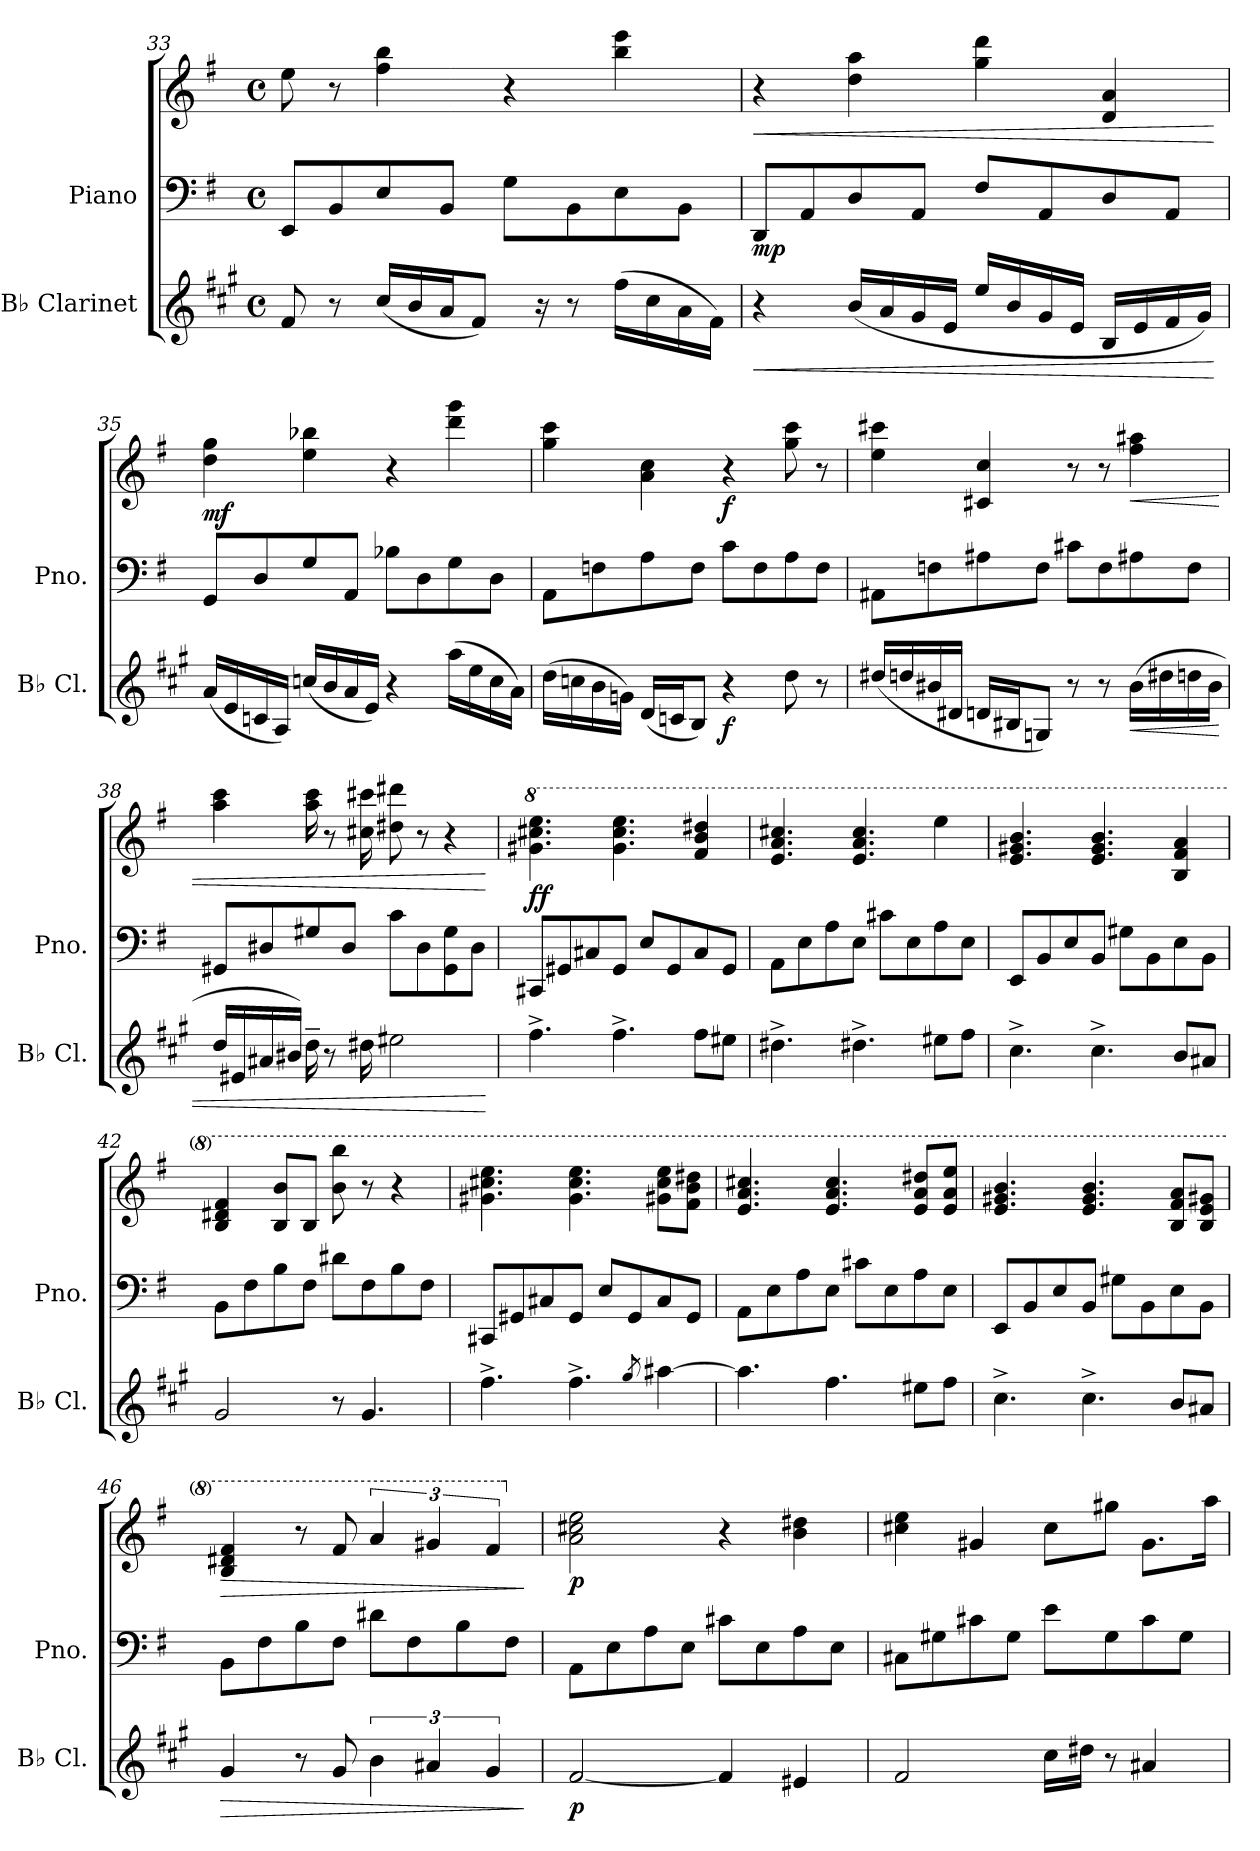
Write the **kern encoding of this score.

**kern	**dynam	**kern	**kern	**dynam
*part2	*part2	*part1	*part1	*part1
*staff3	*staff3	*staff2	*staff1	*staff1/2
*I"B♭ Clarinet	*	*I"Piano	*	*
*I'B♭ Cl.	*	*I'Pno.	*	*
*clefG2	*	*clefF4	*clefG2	*
*ITrd1c2	*	*	*	*
*k[f#]	*	*k[f#]	*k[f#]	*
*M4/4	*	*M4/4	*M4/4	*
*met(c)	*	*met(c)	*met(c)	*
=33	=33	=33	=33	=33
8e/	.	8EE/L	8ee\	.
8r	.	8BB/	8r	.
(16b/LL	.	8E/	4ff#\ 4bb\	.
16a/	.	.	.	.
16g/J	.	8BB/J	.	.
8e/J)	.	.	.	.
.	.	8G\L	4r	.
16r	.	.	.	.
8r	.	8BB\	.	.
(16ee\LL	.	8E\	4bb\ 4eee\	.
16b\	.	.	.	.
16g\	.	8BB\J	.	.
16e\JJ)	.	.	.	.
!!LO:LB:g=z
=34	=34	=34	=34	=34
!	!LO:HP:b	!	!	!LO:HP:b
!	!	!	!	!LO:DY:n=1:b=2
4r	<	8DD/L	4r	< mp
.	.	8AA/	.	.
(16a/LL	.	8D/	4dd\ 4aa\	.
16g/	.	.	.	.
16f#/	.	8AA/J	.	.
16d/JJ	.	.	.	.
16dd/LL	.	8F#/L	4gg\ 4ddd\	.
16a/	.	.	.	.
16f#/	.	8AA/	.	.
16d/JJ	.	.	.	.
16A/LL	.	8D/	4d/ 4a/	.
16d/	.	.	.	.
16e/	.	8AA/J	.	.
16f#/JJ)	.	.	.	.
.	[	.	.	[
=35	=35	=35	=35	=35
!	!	!	!	!LO:DY:a=2
(16g/LL	.	8GG/L	4dd\ 4gg\	mf
16d/	.	.	.	.
16B-X/	.	8D/	.	.
16G/JJ)	.	.	.	.
(16b-X/LL	.	8G/	4ee\ 4bb-X\	.
16a/	.	.	.	.
16g/	.	8AA/J	.	.
16d/JJ)	.	.	.	.
4r	.	8B-X\L	4r	.
.	.	8D\	.	.
(16gg\LL	.	8G\	4ddd\ 4ggg\	.
16dd\	.	.	.	.
16b-\	.	8D\J	.	.
16g\JJ)	.	.	.	.
!!LO:LB:g=z
=36	=36	=36	=36	=36
(16cc\LL	.	8AA\L	4gg\ 4ccc\	.
16b-X\	.	.	.	.
16a\	.	8Fn\	.	.
16fn\JJ)	.	.	.	.
(16c/LL	.	8A\	4a\ 4cc\	.
16B-X/J	.	.	.	.
8A/J)	.	8F\J	.	.
!	!LO:DY:b	!	!	!LO:DY:b
4r	f	8c\L	4r	f
.	.	8F\	.	.
8cc\	.	8A\	8gg\ 8ccc\	.
8r	.	8F\J	8r	.
=37	=37	=37	=37	=37
(16cc#X/LL	.	8AA#X\L	4ee\ 4ccc#X\	.
16ccn/	.	.	.	.
16a#X/	.	8Fn\	.	.
16c#X/JJ	.	.	.	.
16cn/LL	.	8A#X\	4c#X/ 4cc/	.
16A#X/J	.	.	.	.
8Fn/J)	.	8F\J	.	.
8r	.	8c#X\L	8r	.
8r	.	8F\	8r	.
!	!LO:HP:b	!	!	!LO:HP:b
(16a#\LL	<	8A#X\	4ff#\ 4aa#X\	<
16cc#X\	.	.	.	.
16ccn\	.	8F\J	.	.
16a#\JJ	.	.	.	.
!!LO:LB:g=z
=38	=38	=38	=38	=38
16cc/LL	.	8GG#X/L	4aa\ 4ccc\	.
16d#X/	.	.	.	.
16g#X/	.	8D#X/	.	.
16a#X/JJ)	.	.	.	.
16cc~\	.	8G#X/	16aa\ 16ccc\	.
8r	.	.	8r	.
.	.	8D#/J	.	.
16cc#X\	.	.	16cc#X\ 16ccc#X\	.
2dd#X\	.	8c\L	8dd#X\ 8ddd#X\	.
.	.	8D#\	8r	.
.	.	8GG#\ 8G#\	4r	.
.	.	8D#\J	.	.
.	[	.	.	[
=39	=39	=39	=39	=39
*	*	*	*8va	*
!	!	!	!	!LO:DY:b
4.ee^\	.	8CC#X/L	4.gg#X\ 4.ccc#X\ 4.eee\	ff
.	.	8GG#X/	.	.
.	.	8C#X/	.	.
4.ee^\	.	8GG#/J	4.gg#\ 4.ccc#\ 4.eee\	.
.	.	8E/L	.	.
.	.	8GG#/	.	.
8ee\L	.	8C#/	4ff#/ 4bb/ 4ddd#X/	.
8dd#X\J	.	8GG#/J	.	.
=40	=40	=40	=40	=40
4.cc#X^\	.	8AA\L	4.ee/ 4.aa/ 4.ccc#X/	.
.	.	8E\	.	.
.	.	8A\	.	.
4.cc#X^\	.	8E\J	4.ee/ 4.aa/ 4.ccc#/	.
.	.	8c#X\L	.	.
.	.	8E\	.	.
8dd#X\L	.	8A\	4eee\	.
8ee\J	.	8E\J	.	.
!!LO:PB:g=z
=41	=41	=41	=41	=41
4.b^\	.	8EE/L	4.ee/ 4.gg#X/ 4.bb/	.
.	.	8BB/	.	.
.	.	8E/	.	.
4.b^\	.	8BB/J	4.ee/ 4.gg#/ 4.bb/	.
.	.	8G#X\L	.	.
.	.	8BB\	.	.
8a/L	.	8E\	4b/ 4ff#/ 4aa/	.
8g#X/J	.	8BB\J	.	.
=42	=42	=42	=42	=42
2f#/	.	8BB\L	4b/ 4dd#X/ 4ff#/	.
.	.	8F#\	.	.
.	.	8B\	8b/ 8bb/L	.
.	.	8F#\J	8b/J	.
8r	.	8d#X\L	8bb\ 8bbb\	.
4.f#/	.	8F#\	8r	.
.	.	8B\	4r	.
.	.	8F#\J	.	.
=43	=43	=43	=43	=43
4.ee^\	.	8CC#X/L	4.gg#X\ 4.ccc#X\ 4.eee\	.
.	.	8GG#X/	.	.
.	.	8C#X/	.	.
4.ee^\	.	8GG#/J	4.gg#\ 4.ccc#\ 4.eee\	.
.	.	8E/L	.	.
.	.	8GG#/	.	.
8qff#/	.	.	.	.
[4gg#X\	.	8C#/	8gg#X\ 8ccc#\ 8eee\L	.
.	.	8GG#/J	8ff#\ 8bb\ 8ddd#X\J	.
!!LO:LB:g=z
=44	=44	=44	=44	=44
4.gg#\]	.	8AA\L	4.ee/ 4.aa/ 4.ccc#X/	.
.	.	8E\	.	.
.	.	8A\	.	.
4.ee\	.	8E\J	4.ee/ 4.aa/ 4.ccc#/	.
.	.	8c#X\L	.	.
.	.	8E\	.	.
8dd#X\L	.	8A\	8ee/ 8aa/ 8ddd#X/L	.
8ee\J	.	8E\J	8ee/ 8aa/ 8eee/J	.
=45	=45	=45	=45	=45
4.b^\	.	8EE/L	4.ee/ 4.gg#X/ 4.bb/	.
.	.	8BB/	.	.
.	.	8E/	.	.
4.b^\	.	8BB/J	4.ee/ 4.gg#/ 4.bb/	.
.	.	8G#X\L	.	.
.	.	8BB\	.	.
8a/L	.	8E\	8b/ 8ff#/ 8aa/L	.
8g#X/J	.	8BB\J	8b/ 8ee/ 8gg#X/J	.
=46	=46	=46	=46	=46
!	!LO:HP:b	!	!	!LO:HP:b
4f#/	>	8BB\L	4b/ 4dd#X/ 4ff#/	>
.	.	8F#\	.	.
8r	.	8B\	8r	.
8f#/	.	8F#\J	8ff#/	.
6a\	.	8d#X\L	6aa/	.
.	.	8F#\	.	.
6g#X/	.	.	6gg#X/	.
.	.	8B\	.	.
6f#/	.	.	6ff#/	.
.	.	8F#\J	.	.
.	]	.	.	]
=47	=47	=47	=47	=47
*	*	*	*X8va	*
!	!LO:DY:b	!	!	!LO:DY:b
[2e/	p	8AA\L	2a\ 2cc#X\ 2ee\	p
.	.	8E\	.	.
.	.	8A\	.	.
.	.	8E\J	.	.
4e/]	.	8c#X\L	4r	.
.	.	8E\	.	.
4d#X/	.	8A\	4b\ 4dd#X\	.
.	.	8E\J	.	.
!!LO:LB:g=z
=48	=48	=48	=48	=48
2e/	.	8C#X\L	4cc#X\ 4ee\	.
.	.	8G#X\	.	.
.	.	8c#X\	4g#X/	.
.	.	8G#\J	.	.
16b\LL	.	8e\L	8cc#\L	.
16cc#X\JJ	.	.	.	.
8r	.	8G#\	8gg#X\J	.
4g#X/	.	8c#\	8.g#\L	.
.	.	8G#\J	.	.
.	.	.	16aa\Jk	.
=	=	=	=	=
*-	*-	*-	*-	*-
